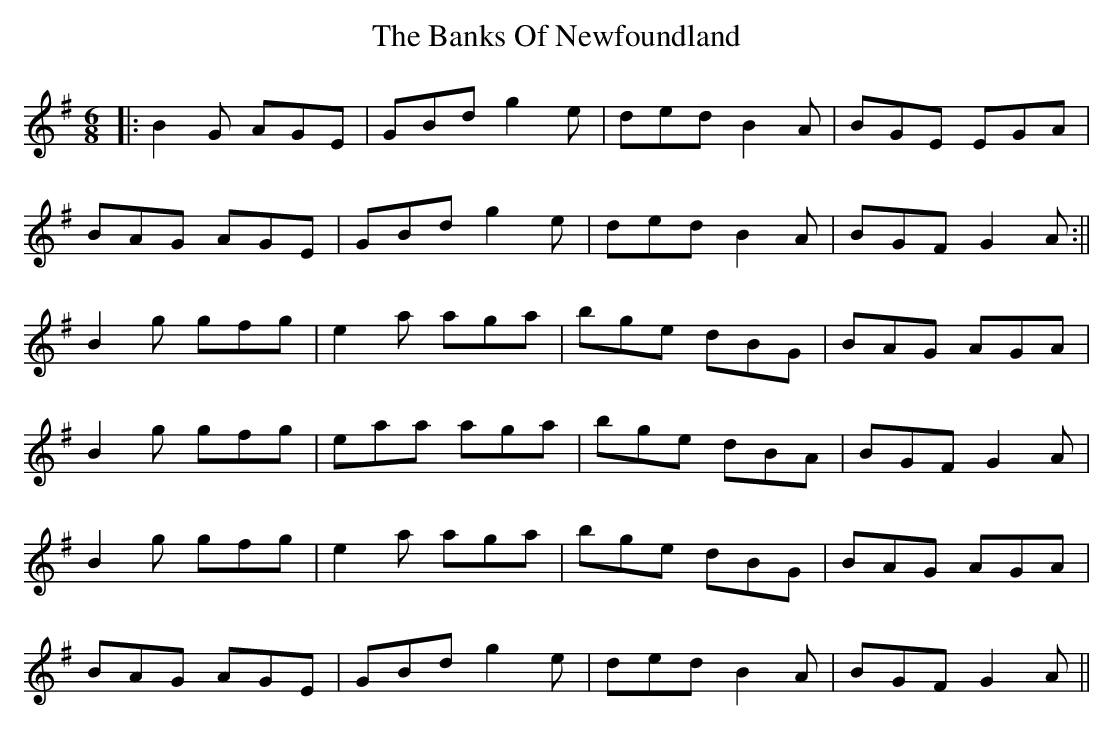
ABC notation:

X:1
T:Banks Of Newfoundland, The
M:6/8
L:1/8
K:Gmaj
|:B2G AGE|GBd g2e|ded B2A|BGE EGA|
BAG AGE|GBd g2e|ded B2A|BGF G2A:||
B2g gfg|e2a aga|bge dBG|BAG AGA|
B2g gfg|eaa aga|bge dBA|BGF G2A|
B2g gfg|e2a aga|bge dBG|BAG AGA|
BAG AGE|GBd g2e|ded B2A|BGF G2A||
